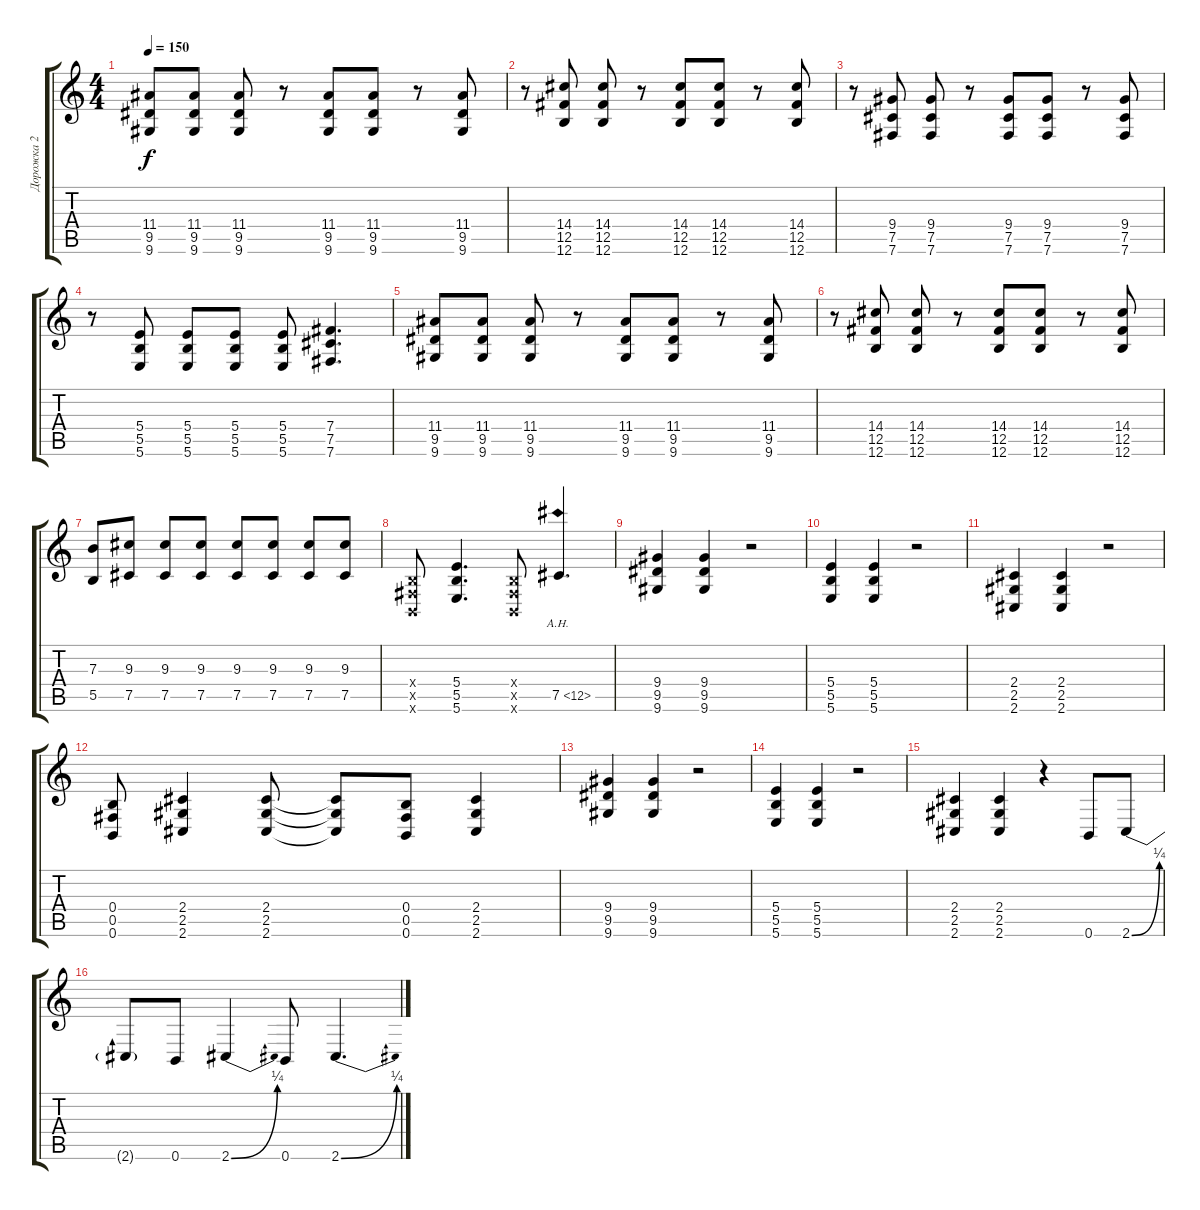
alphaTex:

\track ("Дорожка 2" "Дорожка 2") {instrument distortionguitar}
\staff {score tabs}
\tuning (Db4 Ab3 E3 B2 Gb2 B1) {hide}
\ts (4 4)
\tempo 150
\clef g2
\ks c
(11.4 9.5 9.6).8{dy f instrument distortionguitar} (11.4 9.5 9.6).8 (11.4 9.5 9.6).8 r.8 (11.4 9.5 9.6).8 (11.4 9.5 9.6).8 r.8 (11.4 9.5 9.6).8 |
r.8 (14.4 12.5 12.6).8 (14.4 12.5 12.6).8 r.8 (14.4 12.5 12.6).8 (14.4 12.5 12.6).8 r.8 (14.4 12.5 12.6).8 |
r.8 (9.4 7.5 7.6).8 (9.4 7.5 7.6).8 r.8 (9.4 7.5 7.6).8 (9.4 7.5 7.6).8 r.8 (9.4 7.5 7.6).8 |
r.8 (5.4 5.5 5.6).8 (5.4 5.5 5.6).8 (5.4 5.5 5.6).8 (5.4 5.5 5.6).8 (7.4 7.5 7.6).4{d} |
(11.4 9.5 9.6).8{instrument distortionguitar} (11.4 9.5 9.6).8 (11.4 9.5 9.6).8 r.8 (11.4 9.5 9.6).8 (11.4 9.5 9.6).8 r.8 (11.4 9.5 9.6).8 |
r.8 (14.4 12.5 12.6).8 (14.4 12.5 12.6).8 r.8 (14.4 12.5 12.6).8 (14.4 12.5 12.6).8 r.8 (14.4 12.5 12.6).8 |
(7.3 5.5).8 (9.3 7.5).8 (9.3 7.5).8 (9.3 7.5).8 (9.3 7.5).8 (9.3 7.5).8 (9.3 7.5).8 (9.3 7.5).8 |
(0.4{x} 0.5{x} 0.6{x}).8 (5.4 5.5 5.6).4{d} (0.4{x} 0.5{x} 0.6{x}).8 7.5{ah 5}.4{d instrument guitarharmonics} |
(9.4 9.5 9.6).4{instrument distortionguitar} (9.4 9.5 9.6).4 r.2 |
(5.4 5.5 5.6).4 (5.4 5.5 5.6).4 r.2 |
(2.4 2.5 2.6).4 (2.4 2.5 2.6).4 r.2 |
(0.4 0.5 0.6).8 (2.4 2.5 2.6).4 (2.4 2.5 2.6).8 (2.4{t} 2.5{t} 2.6{t}).8 (0.4 0.5 0.6).8 (2.4 2.5 2.6).4 |
(9.4 9.5 9.6).4{instrument distortionguitar} (9.4 9.5 9.6).4 r.2 |
(5.4 5.5 5.6).4 (5.4 5.5 5.6).4 r.2 |
(2.4 2.5 2.6).4 (2.4 2.5 2.6).4 r.4 0.6.8 2.6{be (bend 0 0 60 1)}.8 |
2.6{t}.8 0.6.8 2.6{be (bend 0 0 60 1)}.4 0.6.8 2.6{be (bend 0 0 60 1)}.4{d}
